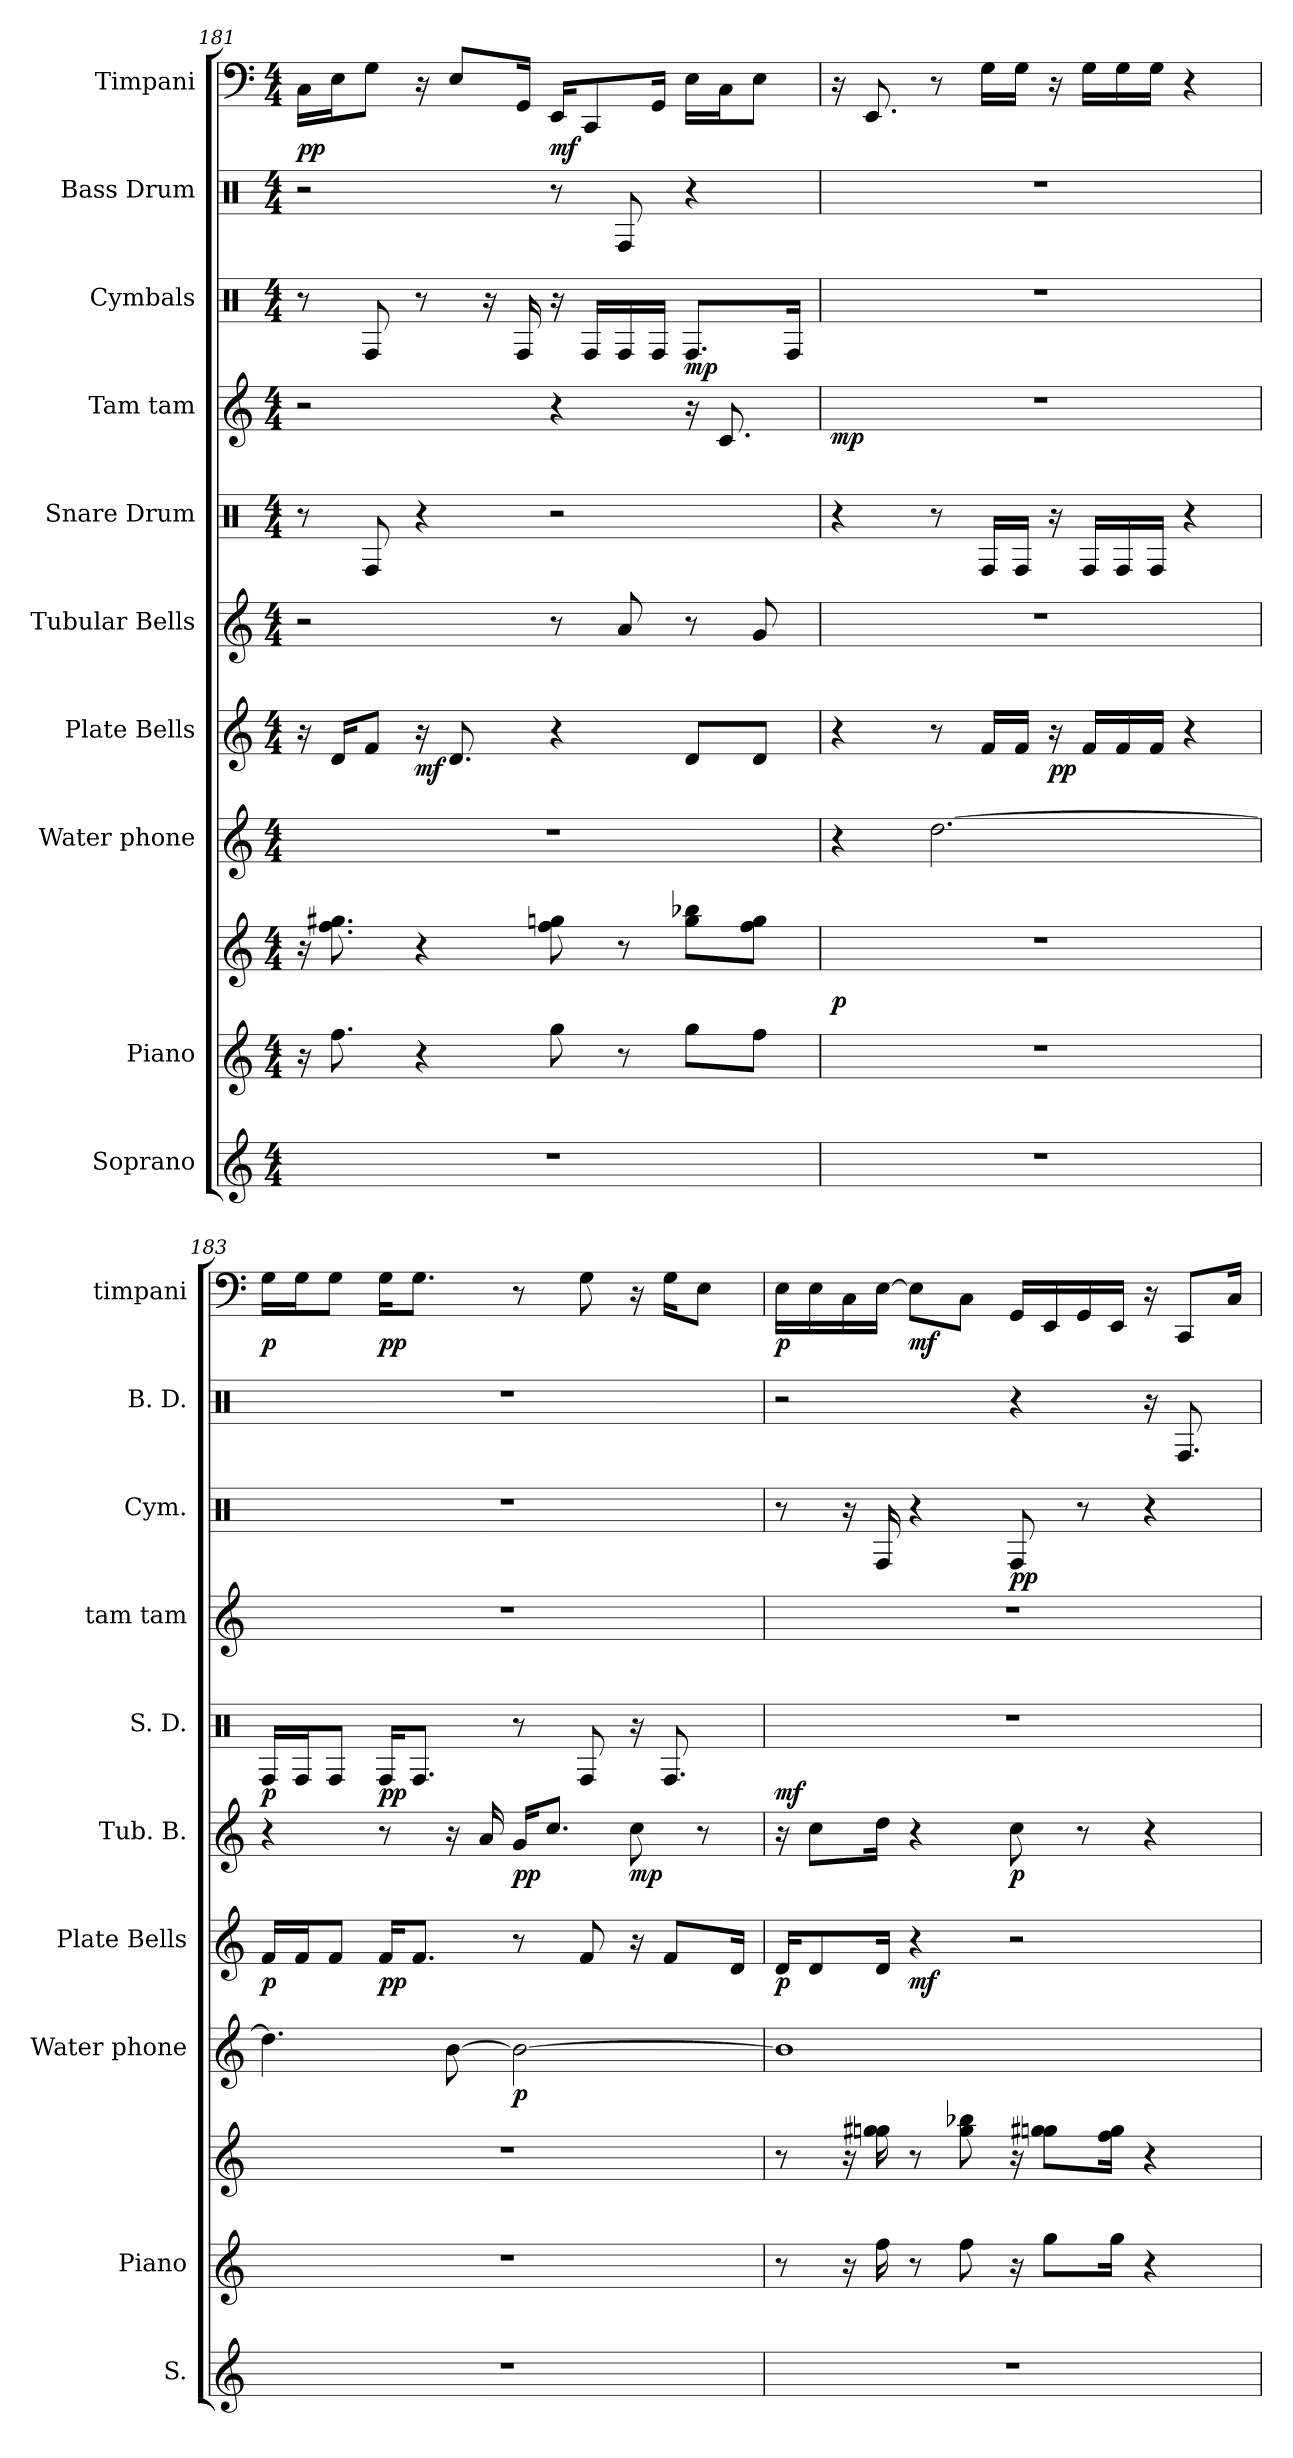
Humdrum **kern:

**kern	**kern	**kern	**dynam	**kern	**dynam	**kern	**dynam	**kern	**dynam	**kern	**dynam	**kern	**dynam	**kern	**dynam	**kern	**kern	**dynam
*part10	*part9	*part9	*part9	*part8	*part8	*part7	*part7	*part6	*part6	*part5	*part5	*part4	*part4	*part3	*part3	*part2	*part1	*part1
*staff11	*staff10	*staff9	*staff9/10	*staff8	*staff8	*staff7	*staff7	*staff6	*staff6	*staff5	*staff5	*staff4	*staff4	*staff3	*staff3	*staff2	*staff1	*staff1
*I"Soprano	*I"Piano	*	*	*I"Water phone	*	*I"Plate Bells	*	*I"Tubular Bells	*	*I"Snare Drum	*	*I"Tam tam	*	*I"Cymbals	*	*I"Bass Drum	*I"Timpani	*
*I'S.	*I'Piano	*	*	*I'Water phone	*	*I'Plate Bells	*	*I'Tub. B.	*	*I'S. D.	*	*I'tam tam	*	*I'Cym.	*	*I'B. D.	*I'timpani	*
*clefG2	*clefG2	*clefG2	*	*clefG2	*	*clefG2	*	*clefG2	*	*clefX	*	*clefG2	*	*clefX	*	*clefX	*clefF4	*
*k[]	*k[]	*k[]	*	*k[]	*	*k[]	*	*k[]	*	*k[]	*	*k[]	*	*k[]	*	*k[]	*k[]	*
*C:	*C:	*C:	*	*C:	*	*C:	*	*C:	*	*C:	*	*C:	*	*C:	*	*C:	*C:	*
*M4/4	*M4/4	*M4/4	*	*M4/4	*	*M4/4	*	*M4/4	*	*M4/4	*	*M4/4	*	*M4/4	*	*M4/4	*M4/4	*
=181	=181	=181	=181	=181	=181	=181	=181	=181	=181	=181	=181	=181	=181	=181	=181	=181	=181	=181
1r	16r	16r	.	1r	.	16r	.	2r	.	8r	.	2r	.	8r	.	2r	16Ci\LL	pp
.	8.ffi\	8.ffi\ 8.gg#Xi	.	.	.	16di/KL	.	.	.	.	.	.	.	.	.	.	16Ei\J	.
.	.	.	.	.	.	8fi/J	.	.	.	8RFi/	.	.	.	8RFi/	.	.	8Gi\J	.
.	4r	4r	.	.	.	16r	mf	.	.	4r	.	.	.	8r	.	.	16r	.
.	.	.	.	.	.	8.di/	.	.	.	.	.	.	.	.	.	.	8Ei/L	.
.	.	.	.	.	.	.	.	.	.	.	.	.	.	16r	.	.	.	.
.	.	.	.	.	.	.	.	.	.	.	.	.	.	16RFi/	.	.	16GGi/Jk	.
.	8ggi\	8ffi\ 8ggni	.	.	.	4r	.	8r	.	2r	.	4r	.	16r	.	8r	16EEi/KL	mf
.	.	.	.	.	.	.	.	.	.	.	.	.	.	16RFi/LL	.	.	8CCi/	.
.	8r	8r	.	.	.	.	.	8ai/	.	.	.	.	.	16RFi/	.	8RFi/	.	.
.	.	.	.	.	.	.	.	.	.	.	.	.	.	16RFi/JJ	.	.	16GGi/Jk	.
.	8ggi\L	8ggi\ 8bb-XiL	.	.	.	8di/L	.	8r	.	.	.	16r	.	8.RFi/L	mp	4r	16Ei\LL	.
.	.	.	.	.	.	.	.	.	.	.	.	8.ci/	.	.	.	.	16Ci\J	.
.	8ffi\J	8ffi\ 8ggiJ	.	.	.	8di/J	.	8gi/	.	.	.	.	.	.	.	.	8Ei\J	.
.	.	.	.	.	.	.	.	.	.	.	.	.	.	16RFi/Jk	.	.	.	.
=182	=182	=182	=182	=182	=182	=182	=182	=182	=182	=182	=182	=182	=182	=182	=182	=182	=182	=182
1r	1r	1r	p	4r	.	4r	.	1r	.	4r	.	1r	mp	1r	.	1r	16r	.
.	.	.	.	.	.	.	.	.	.	.	.	.	.	.	.	.	8.EEi/	.
.	.	.	.	[2.ddi\	.	8r	.	.	.	8r	.	.	.	.	.	.	8r	.
.	.	.	.	.	.	16fi/LL	.	.	.	16RFi/LL	.	.	.	.	.	.	16Gi\LL	.
.	.	.	.	.	.	16fi/JJ	.	.	.	16RFi/JJ	.	.	.	.	.	.	16Gi\JJ	.
.	.	.	.	.	.	16r	pp	.	.	16r	.	.	.	.	.	.	16r	.
.	.	.	.	.	.	16fi/LL	.	.	.	16RFi/LL	.	.	.	.	.	.	16Gi\LL	.
.	.	.	.	.	.	16fi/	.	.	.	16RFi/	.	.	.	.	.	.	16Gi\	.
.	.	.	.	.	.	16fi/JJ	.	.	.	16RFi/JJ	.	.	.	.	.	.	16Gi\JJ	.
.	.	.	.	.	.	4r	.	.	.	4r	.	.	.	.	.	.	4r	.
!!LO:PB:g=z
=183	=183	=183	=183	=183	=183	=183	=183	=183	=183	=183	=183	=183	=183	=183	=183	=183	=183	=183
1r	1r	1r	.	4.ddi\]	.	16fi/LL	p	4r	.	16RFi/LL	p	1r	.	1r	.	1r	16Gi\LL	p
.	.	.	.	.	.	16fi/J	.	.	.	16RFi/J	.	.	.	.	.	.	16Gi\J	.
.	.	.	.	.	.	8fi/J	.	.	.	8RFi/J	.	.	.	.	.	.	8Gi\J	.
.	.	.	.	.	.	16fi/KL	pp	8r	.	16RFi/KL	pp	.	.	.	.	.	16Gi\KL	pp
.	.	.	.	.	.	8.fi/J	.	.	.	8.RFi/J	.	.	.	.	.	.	8.Gi\J	.
.	.	.	.	[8bi\	.	.	.	16r	.	.	.	.	.	.	.	.	.	.
.	.	.	.	.	.	.	.	16ai/	.	.	.	.	.	.	.	.	.	.
.	.	.	.	2bi\_	p	8r	.	16gi/KL	pp	8r	.	.	.	.	.	.	8r	.
.	.	.	.	.	.	.	.	8.cci/J	.	.	.	.	.	.	.	.	.	.
.	.	.	.	.	.	8fi/	.	.	.	8RFi/	.	.	.	.	.	.	8Gi\	.
.	.	.	.	.	.	16r	.	8cci\	mp	16r	.	.	.	.	.	.	16r	.
.	.	.	.	.	.	8fi/L	.	.	.	8.RFi/	.	.	.	.	.	.	16Gi\KL	.
.	.	.	.	.	.	.	.	8r	.	.	.	.	.	.	.	.	8Ei\J	.
.	.	.	.	.	.	16di/Jk	.	.	.	.	.	.	.	.	.	.	.	.
=184	=184	=184	=184	=184	=184	=184	=184	=184	=184	=184	=184	=184	=184	=184	=184	=184	=184	=184
1r	8r	8r	.	1bi]	.	16di/KL	p	16r	.	1r	mf	1r	.	8r	.	2r	16Ei\LL	p
.	.	.	.	.	.	8di/	.	8cci\L	.	.	.	.	.	.	.	.	16Ei\	.
.	16r	16r	.	.	.	.	.	.	.	.	.	.	.	16r	.	.	16Ci\	.
.	16ffi\	16gg#Xi\ 16ggni	.	.	.	16di/Jk	.	16ddi\Jk	.	.	.	.	.	16RFi/	.	.	[16Ei\JJ	.
.	8r	8r	.	.	.	4r	mf	4r	.	.	.	.	.	4r	.	.	8Ei\L]	mf
.	8ffi\	8ggi\ 8bb-Xi	.	.	.	.	.	.	.	.	.	.	.	.	.	.	8Ci\J	.
.	16r	16r	.	.	.	2r	.	8cci\	p	.	.	.	.	8RFi/	pp	4r	16GGi/LL	.
.	8ggi\L	8ggni\ 8gg#XiL	.	.	.	.	.	.	.	.	.	.	.	.	.	.	16EEi/	.
.	.	.	.	.	.	.	.	8r	.	.	.	.	.	8r	.	.	16GGi/	.
.	16ggi\Jk	16ffi\ 16gg#iJk	.	.	.	.	.	.	.	.	.	.	.	.	.	.	16EEi/JJ	.
.	4r	4r	.	.	.	.	.	4r	.	.	.	.	.	4r	.	16r	16r	.
.	.	.	.	.	.	.	.	.	.	.	.	.	.	.	.	8.RFi/	8CCi/L	.
.	.	.	.	.	.	.	.	.	.	.	.	.	.	.	.	.	16Ci/Jk	.
=	=	=	=	=	=	=	=	=	=	=	=	=	=	=	=	=	=	=
*-	*-	*-	*-	*-	*-	*-	*-	*-	*-	*-	*-	*-	*-	*-	*-	*-	*-	*-
